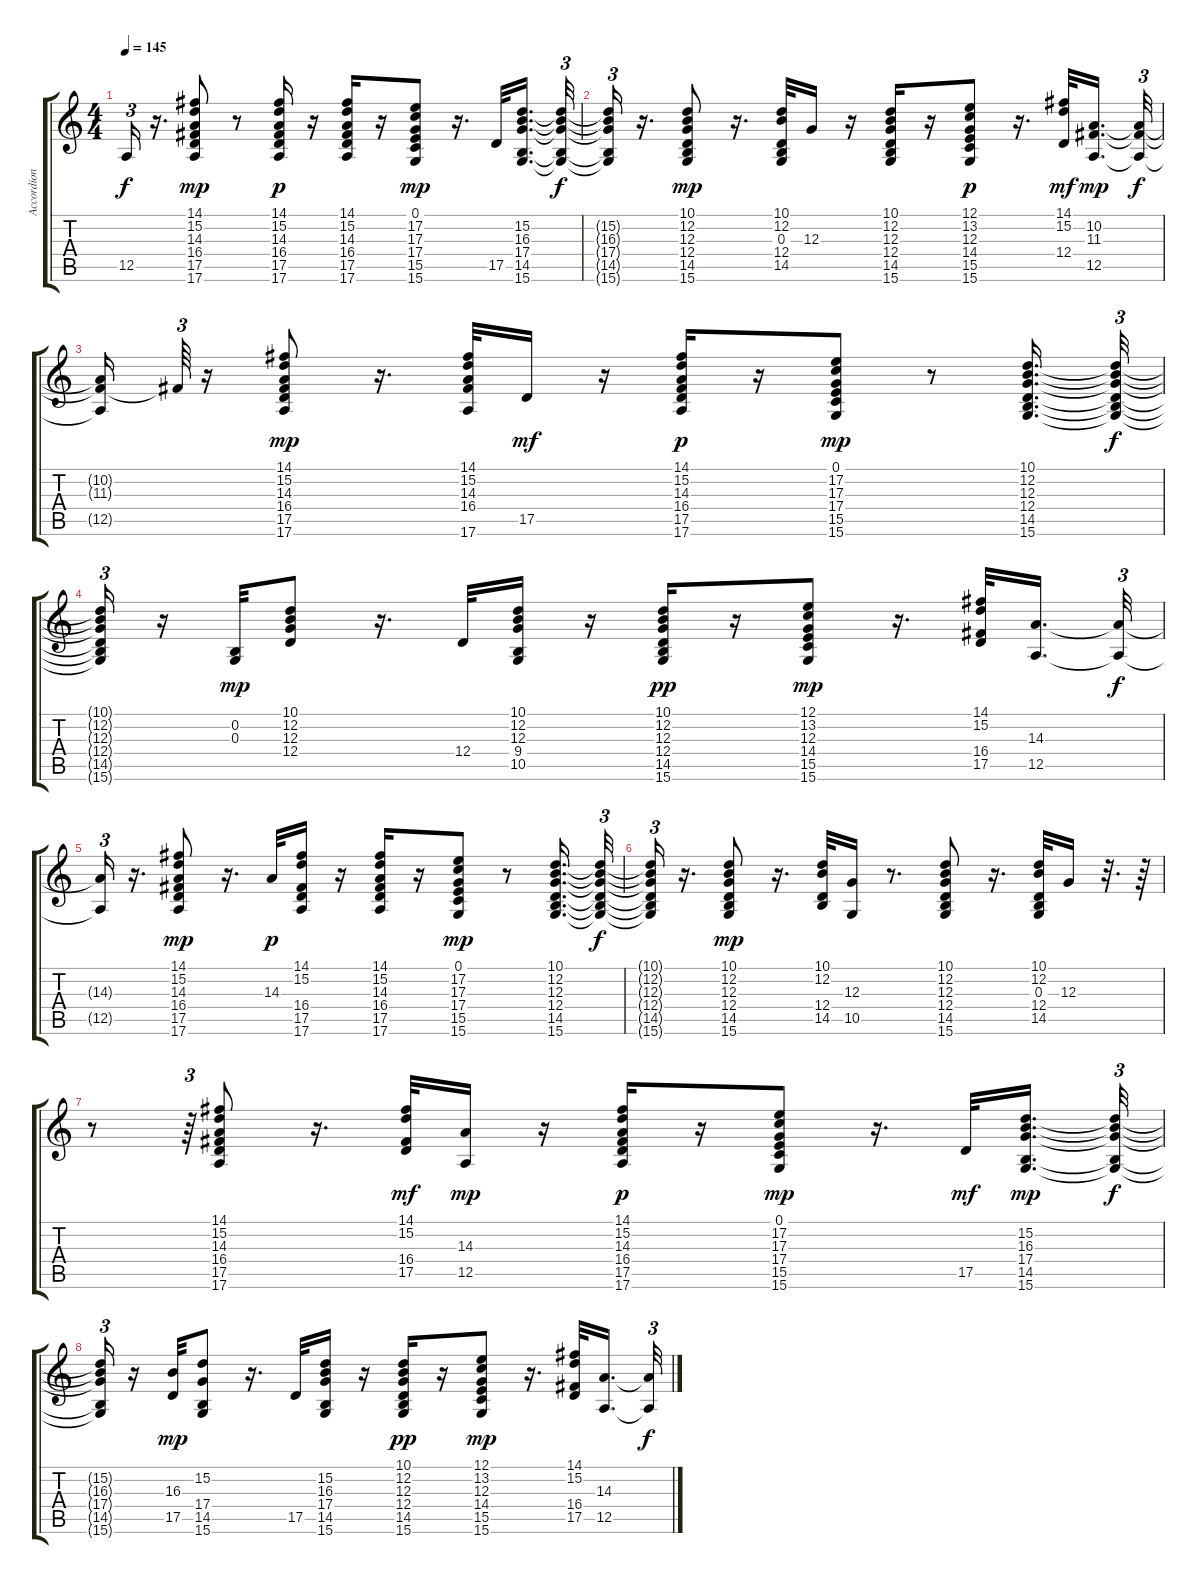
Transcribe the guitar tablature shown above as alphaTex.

\track ("Accordion" "Accordion") {instrument accordion}
\staff {score tabs}
\tuning (E4 B3 G3 D3 A2 E2) {hide}
\ts (4 4)
\tempo 145
\clef g2
\ks c
12.5{t}.16{tu (3 2) dy f} r.16{d} (14.1 15.2 14.3 16.4 17.5 17.6).8{dy mp} r.8 (14.1 15.2 14.3 16.4 17.5 17.6).16{dy p} r.16 (14.1 15.2 14.3 16.4 17.5 17.6).16 r.16 (0.1 17.2 17.3 17.4 15.5 15.6).8{dy mp} r.16{d} 17.5.32 (15.2 16.3 17.4 14.5 15.6).16{d} (15.2{t} 16.3{t} 17.4{t} 14.5{t} 15.6{t}).32{tu (3 2) dy f} |
(15.2{t} 16.3{t} 17.4{t} 14.5{t} 15.6{t}).16{tu (3 2)} r.16{d} (10.1 12.2 12.3 12.4 14.5 15.6).8{dy mp} r.16{d} (10.1 12.2 0.3 12.4 14.5).32 12.3.16 r.16 (10.1 12.2 12.3 12.4 14.5 15.6).16 r.16 (12.1 13.2 12.3 14.4 15.5 15.6).8{dy p} r.16{d} (14.1 15.2 12.4).32{dy mf} (10.2 11.3 12.5).16{d dy mp} (10.2{t} 11.3{t} 12.5{t}).32{tu (3 2) dy f} |
(10.2{t} 11.3{t} 12.5{t}).16 11.3{t}.64{tu (3 2)} r.16 (14.1 15.2 14.3 16.4 17.5 17.6).8{dy mp} r.16{d} (14.1 15.2 14.3 16.4 17.6).32 17.5.16{dy mf} r.16 (14.1 15.2 14.3 16.4 17.5 17.6).16{dy p} r.16 (0.1 17.2 17.3 17.4 15.5 15.6).8{dy mp} r.8 (10.1 12.2 12.3 12.4 14.5 15.6).16{d} (10.1{t} 12.2{t} 12.3{t} 12.4{t} 14.5{t} 15.6{t}).32{tu (3 2) dy f} |
(10.1{t} 12.2{t} 12.3{t} 12.4{t} 14.5{t} 15.6{t}).16{tu (3 2)} r.16 (0.2 0.3).32{dy mp} (10.1 12.2 12.3 12.4).8 r.16{d} 12.4.32 (10.1 12.2 12.3 9.4 10.5).16 r.16 (10.1 12.2 12.3 12.4 14.5 15.6).16{dy pp} r.16 (12.1 13.2 12.3 14.4 15.5 15.6).8{dy mp} r.16{d} (14.1 15.2 16.4 17.5).32 (14.3 12.5).16{d} (14.3{t} 12.5{t}).32{tu (3 2) dy f} |
(14.3{t} 12.5{t}).16{tu (3 2)} r.16{d} (14.1 15.2 14.3 16.4 17.5 17.6).8{dy mp} r.16{d} 14.3.32{dy p} (14.1 15.2 16.4 17.5 17.6).16 r.16 (14.1 15.2 14.3 16.4 17.5 17.6).16 r.16 (0.1 17.2 17.3 17.4 15.5 15.6).8{dy mp} r.8 (10.1 12.2 12.3 12.4 14.5 15.6).16{d} (10.1{t} 12.2{t} 12.3{t} 12.4{t} 14.5{t} 15.6{t}).32{tu (3 2) dy f} |
(10.1{t} 12.2{t} 12.3{t} 12.4{t} 14.5{t} 15.6{t}).16{tu (3 2)} r.16{d} (10.1 12.2 12.3 12.4 14.5 15.6).8{dy mp} r.16{d} (10.1 12.2 12.4 14.5).32 (12.3 10.5).16 r.8{d} (10.1 12.2 12.3 12.4 14.5 15.6).8 r.16{d} (10.1 12.2 0.3 12.4 14.5).32 12.3.16 r.32{d} r.64 |
r.8 r.64{tu (3 2)} (14.1 15.2 14.3 16.4 17.5 17.6).8 r.16{d} (14.1 15.2 16.4 17.5).32{dy mf} (14.3 12.5).16{dy mp} r.16 (14.1 15.2 14.3 16.4 17.5 17.6).16{dy p} r.16 (0.1 17.2 17.3 17.4 15.5 15.6).8{dy mp} r.16{d} 17.5.32{dy mf} (15.2 16.3 17.4 14.5 15.6).16{d dy mp} (15.2{t} 16.3{t} 17.4{t} 14.5{t} 15.6{t}).32{tu (3 2) dy f} |
(15.2{t} 16.3{t} 17.4{t} 14.5{t} 15.6{t}).16{tu (3 2)} r.16 (16.3 17.5).32{dy mp} (15.2 17.4 14.5 15.6).8 r.16{d} 17.5.32 (15.2 16.3 17.4 14.5 15.6).16 r.16 (10.1 12.2 12.3 12.4 14.5 15.6).16{dy pp} r.16 (12.1 13.2 12.3 14.4 15.5 15.6).8{dy mp} r.16{d} (14.1 15.2 16.4 17.5).32 (14.3 12.5).16{d} (14.3{t} 12.5{t}).32{tu (3 2) dy f}
